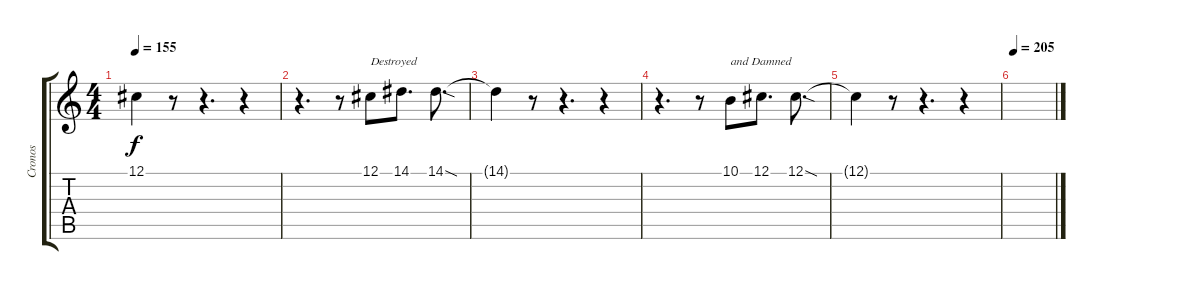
\track ("Cronos" "Cronos") {instrument lead6voice}
\staff {score tabs}
\tuning (Db4 Ab3 E3 B2 Gb2 Db2) {hide}
\ts (4 4)
\tempo 155
\clef g2
\ks c
12.1{t}.4{dy f} r.8 r.4{d} r.4 |
r.4{d} r.8 12.1.8{txt "Destroyed"} 14.1.8{d} 14.1{sod}.8{d} |
14.1{t}.4 r.8 r.4{d} r.4 |
r.4{d} r.8 10.1.8{txt "and Damned"} 12.1.8{d} 12.1{sod}.8{d} |
12.1{t}.4 r.8 r.4{d} r.4 |
\tempo 205
